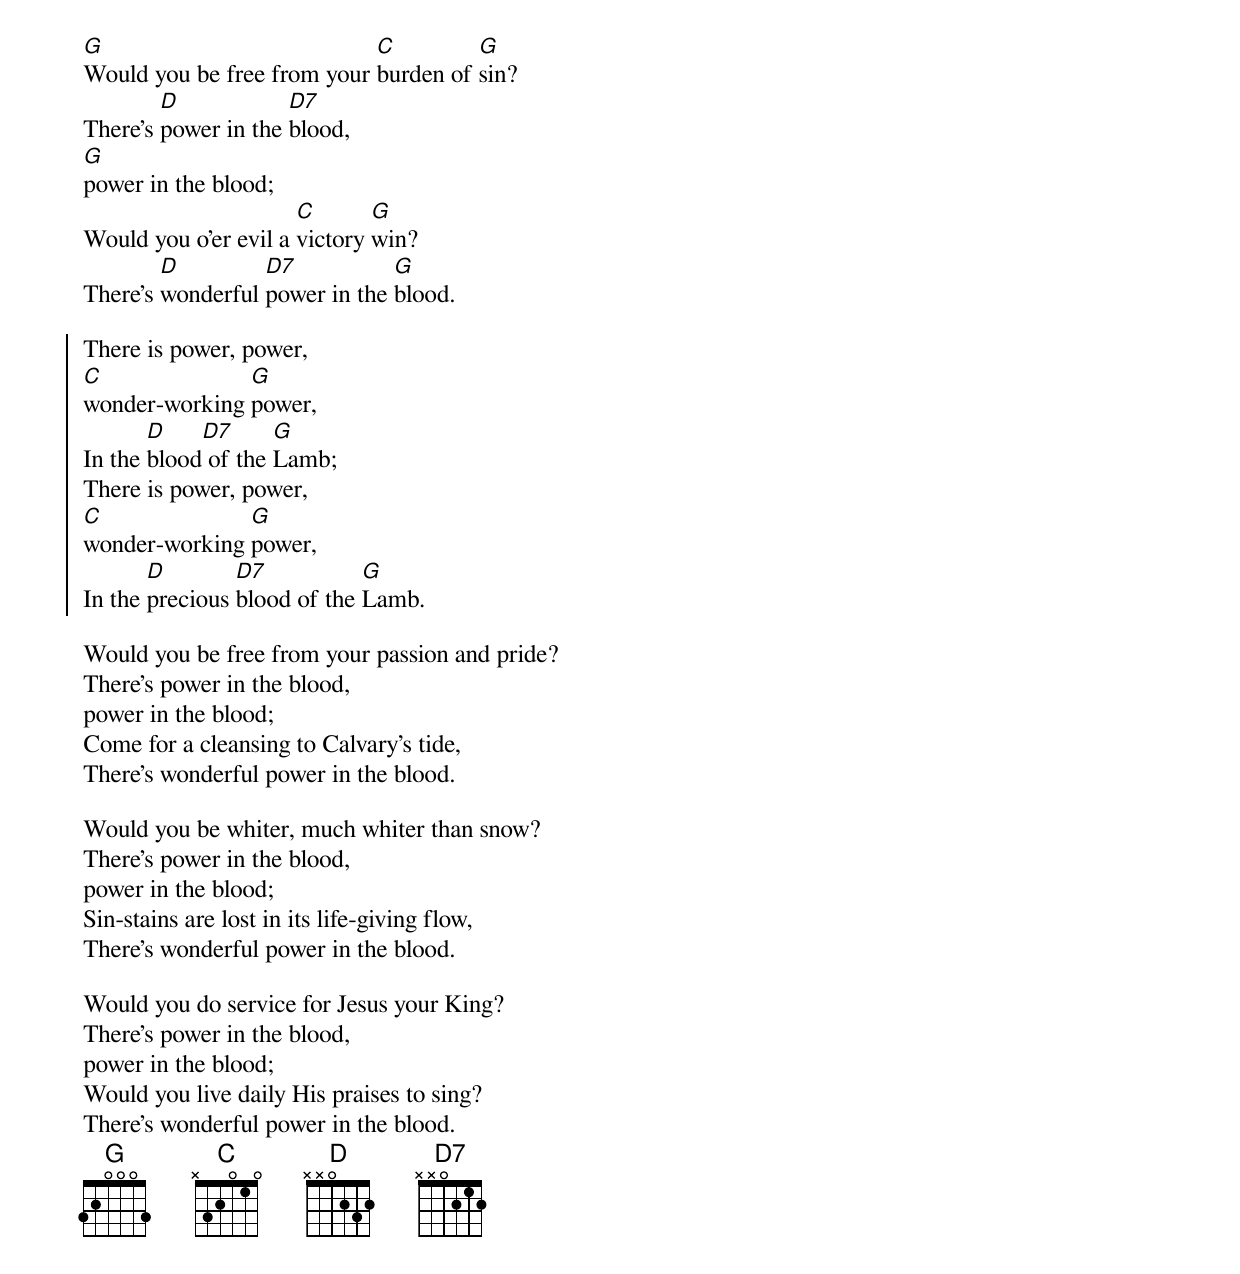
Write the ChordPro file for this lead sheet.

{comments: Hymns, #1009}

[G]Would you be free from your [C]burden of [G]sin?
There’s [D]power in the [D7]blood,
[G]power in the blood;
Would you o’er evil a [C]victory [G]win?
There’s [D]wonderful [D7]power in the [G]blood.

{start_of_chorus}
There is power, power,
[C]wonder-working [G]power,
In the [D]blood[D7] of the [G]Lamb;
[]There is power, power,
[C]wonder-working [G]power,
In the [D]precious [D7]blood of the [G]Lamb.
{end_of_chorus}

Would you be free from your passion and pride?
There’s power in the blood,
power in the blood;
Come for a cleansing to Calvary’s tide,
There’s wonderful power in the blood.

Would you be whiter, much whiter than snow?
There’s power in the blood,
power in the blood;
Sin-stains are lost in its life-giving flow,
There’s wonderful power in the blood.

Would you do service for Jesus your King?
There’s power in the blood,
power in the blood;
Would you live daily His praises to sing?
There’s wonderful power in the blood.
